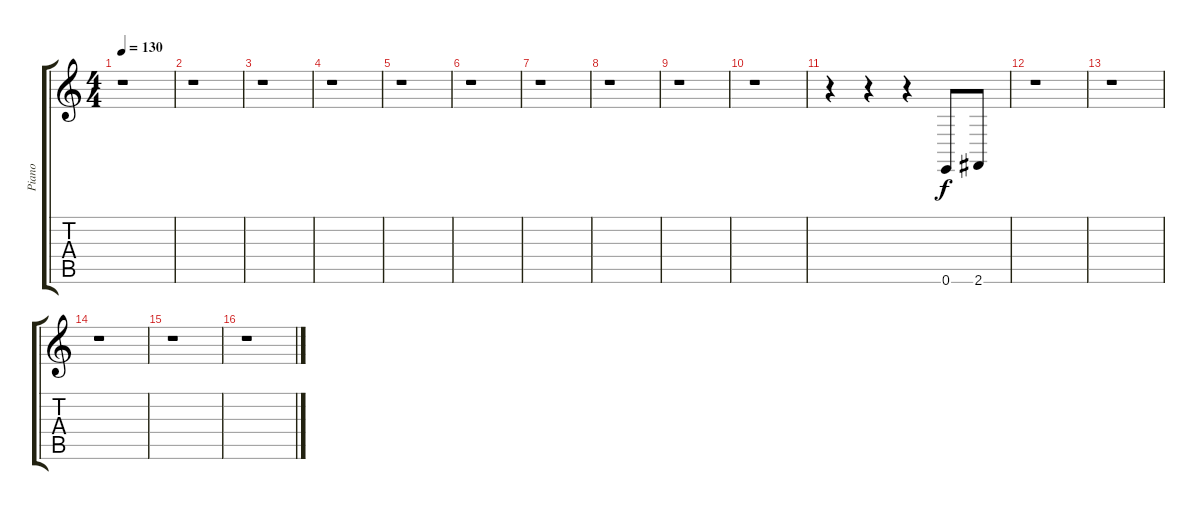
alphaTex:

\track ("Piano" "Piano") {instrument acousticgrandpiano}
\staff {score tabs}
\tuning (E4 B3 G3 D3 A2 E2) {hide}
\ts (4 4)
\tempo 130
\clef g2
\ks c
r.1{dy f} |
r.1 |
r.1 |
r.1 |
r.1 |
r.1 |
r.1 |
r.1 |
r.1 |
r.1 |
r.4 r.4 r.4 0.6.8 2.6.8 |
r.1 |
r.1 |
r.1 |
r.1 |
r.1
